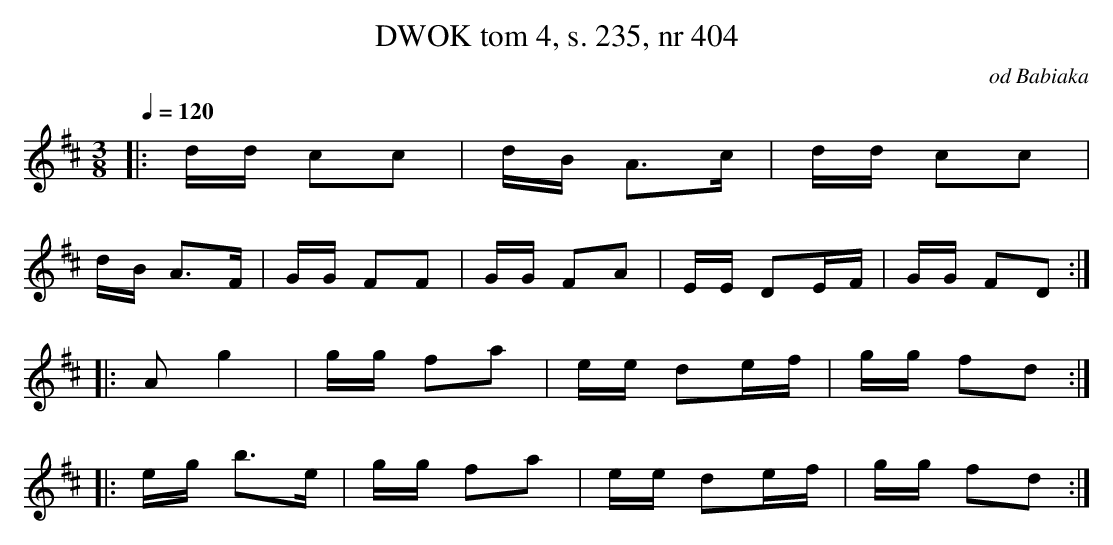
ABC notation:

X:1
T: DWOK tom 4, s. 235, nr 404
O:od Babiaka
L:1/8
M:3/8
K:D
Q:1/4=120
|:d/d/ cc|d/B/ A3/c/|d/d/ cc|
d/B/ A3/F/|G/G/ FF|G/G/ FA|E/E/ DE/F/|G/G/ FD:|
|:Ag2|g/g/ fa|e/e/ de/f/|g/g/ fd:|
|:e/g/ b3/e/|g/g/ fa|e/e/ de/f/|g/g/ fd:|
